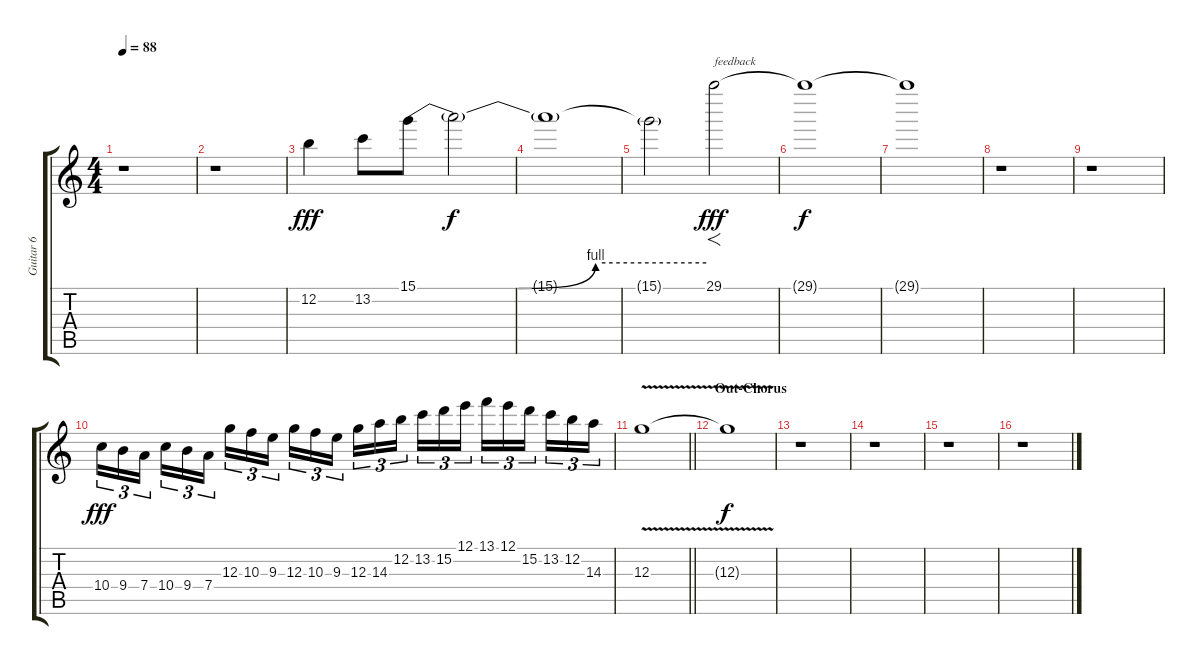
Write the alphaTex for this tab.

\track ("Guitar 6" "Guitar 6") {instrument distortionguitar}
\staff {score tabs}
\tuning (E4 B3 G3 D3 A2 E2) {hide}
\ts (4 4)
\tempo 88
\clef g2
\ks c
r.1{dy fff} |
r.1 |
12.2.4 13.2.8 15.1{be (custom 0 0 21 0 37 4 60 4)}.8 15.1{t}.2{dy f} |
15.1{t}.1 |
15.1{t}.2 29.1.2{f txt "feedback" dy fff} |
29.1{t}.1{dy f} |
29.1{t}.1 |
r.1 |
r.1 |
10.4.16{tu (3 2) dy fff} 9.4.16{tu (3 2)} 7.4.16{tu (3 2)} 10.4.16{tu (3 2)} 9.4.16{tu (3 2)} 7.4.16{tu (3 2)} 12.3.16{tu (3 2)} 10.3.16{tu (3 2)} 9.3.16{tu (3 2)} 12.3.16{tu (3 2)} 10.3.16{tu (3 2)} 9.3.16{tu (3 2)} 12.3.16{tu (3 2)} 14.3.16{tu (3 2)} 12.2.16{tu (3 2)} 13.2.16{tu (3 2)} 15.2.16{tu (3 2)} 12.1.16{tu (3 2)} 13.1.16{tu (3 2)} 12.1.16{tu (3 2)} 15.2.16{tu (3 2)} 13.2.16{tu (3 2)} 12.2.16{tu (3 2)} 14.3.16{tu (3 2)} |
\barLineRight lightlight
12.3{v}.1 |
\section ("" "Out-Chorus")
12.3{t}.1{dy f} |
r.1 |
r.1 |
r.1 |
r.1
